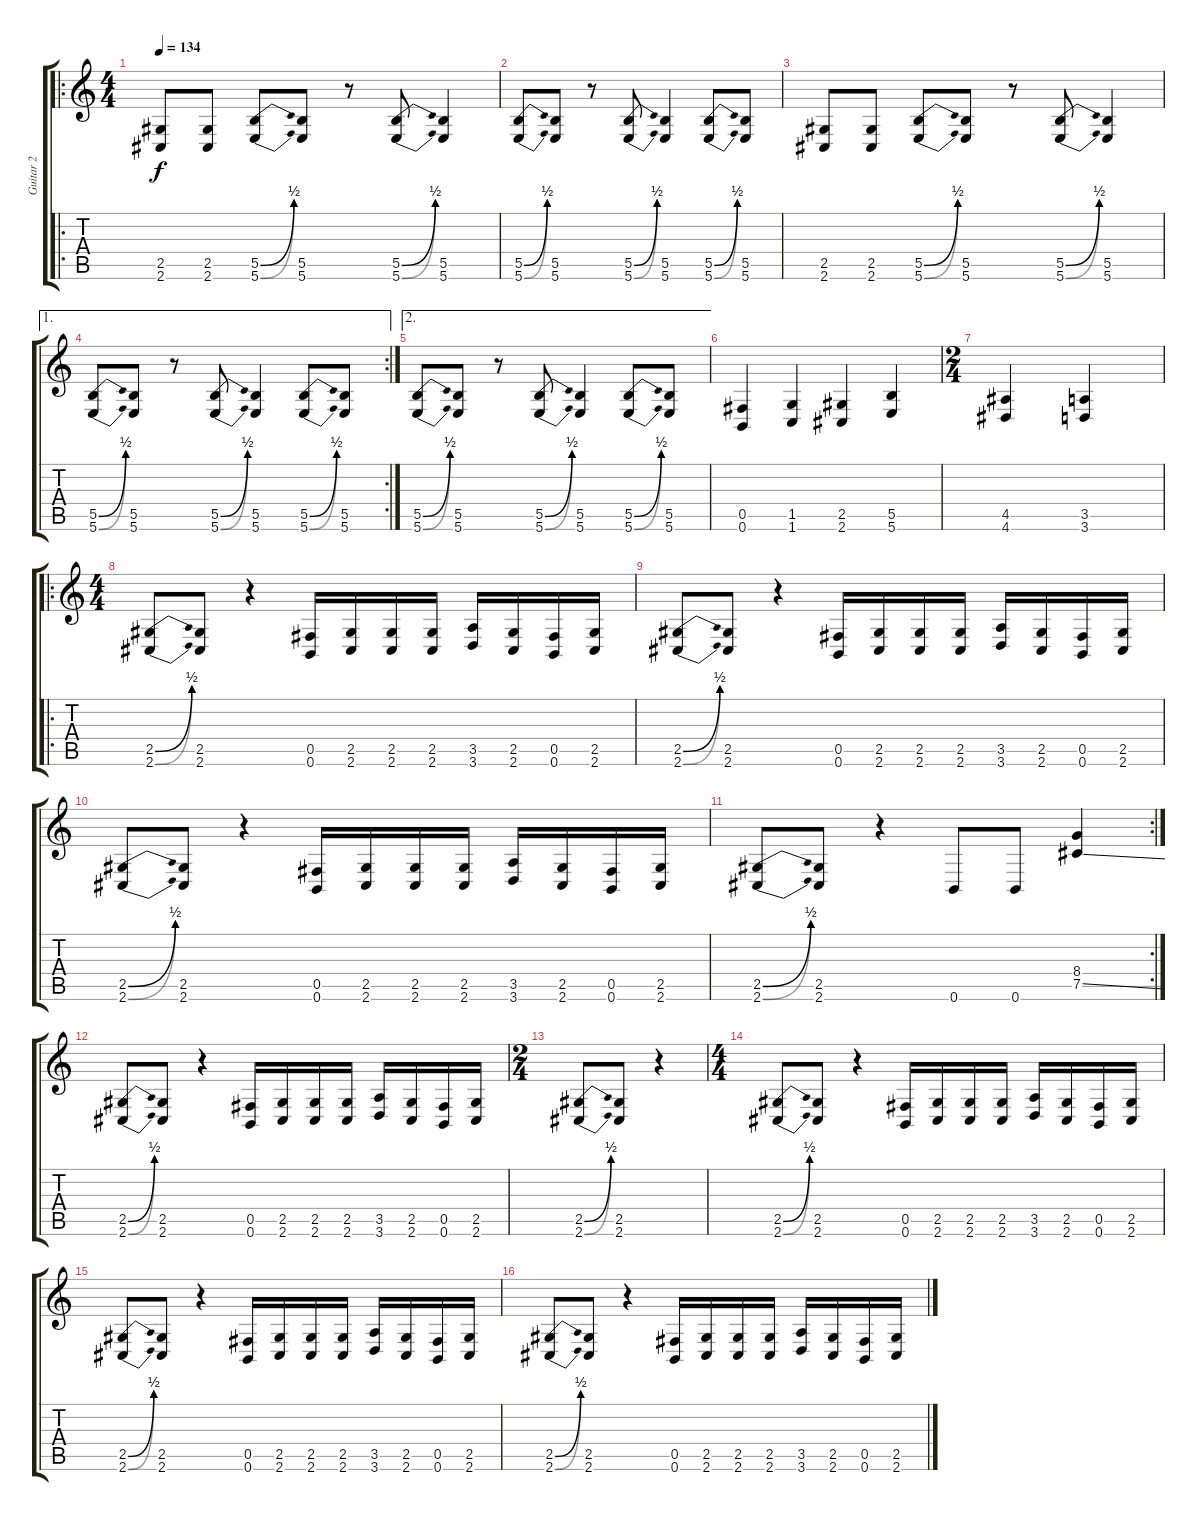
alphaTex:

\track ("Guitar 2" "Guitar 2") {instrument overdrivenguitar}
\staff {score tabs}
\tuning (Db4 Ab3 E3 B2 Gb2 B1) {hide}
\ro
\ts (4 4)
\tempo 134
\clef g2
\ks c
(2.5 2.6).8{dy f} (2.5 2.6).8 (5.5{be (bend 0 0 60 2)} 5.6{be (bend 0 0 60 2)}).8 (5.5 5.6).8 r.8 (5.5{be (bend 0 0 60 2)} 5.6{be (bend 0 0 60 2)}).8 (5.5 5.6).4 |
(5.5{be (bend 0 0 60 2)} 5.6{be (bend 0 0 60 2)}).8 (5.5 5.6).8 r.8 (5.5{be (bend 0 0 60 2)} 5.6{be (bend 0 0 60 2)}).8 (5.5 5.6).4 (5.5{be (bend 0 0 60 2)} 5.6{be (bend 0 0 60 2)}).8 (5.5 5.6).8 |
(2.5 2.6).8 (2.5 2.6).8 (5.5{be (bend 0 0 60 2)} 5.6{be (bend 0 0 60 2)}).8 (5.5 5.6).8 r.8 (5.5{be (bend 0 0 60 2)} 5.6{be (bend 0 0 60 2)}).8 (5.5 5.6).4 |
\ae 1
\rc 2
(5.5{be (bend 0 0 60 2)} 5.6{be (bend 0 0 60 2)}).8 (5.5 5.6).8 r.8 (5.5{be (bend 0 0 60 2)} 5.6{be (bend 0 0 60 2)}).8 (5.5 5.6).4 (5.5{be (bend 0 0 60 2)} 5.6{be (bend 0 0 60 2)}).8 (5.5 5.6).8 |
\ae 2
(5.5{be (bend 0 0 60 2)} 5.6{be (bend 0 0 60 2)}).8 (5.5 5.6).8 r.8 (5.5{be (bend 0 0 60 2)} 5.6{be (bend 0 0 60 2)}).8 (5.5 5.6).4 (5.5{be (bend 0 0 60 2)} 5.6{be (bend 0 0 60 2)}).8 (5.5 5.6).8 |
(0.5 0.6).4 (1.5 1.6).4 (2.5 2.6).4 (5.5 5.6).4 |
\ts (2 4)
(4.5 4.6).4 (3.5 3.6).4 |
\ro
\ts (4 4)
(2.5{be (bend 0 0 60 2)} 2.6{be (bend 0 0 60 2)}).8 (2.5 2.6).8 r.4 (0.5 0.6).16 (2.5 2.6).16 (2.5 2.6).16 (2.5 2.6).16 (3.5 3.6).16 (2.5 2.6).16 (0.5 0.6).16 (2.5 2.6).16 |
(2.5{be (bend 0 0 60 2)} 2.6{be (bend 0 0 60 2)}).8 (2.5 2.6).8 r.4 (0.5 0.6).16 (2.5 2.6).16 (2.5 2.6).16 (2.5 2.6).16 (3.5 3.6).16 (2.5 2.6).16 (0.5 0.6).16 (2.5 2.6).16 |
(2.5{be (bend 0 0 60 2)} 2.6{be (bend 0 0 60 2)}).8 (2.5 2.6).8 r.4 (0.5 0.6).16 (2.5 2.6).16 (2.5 2.6).16 (2.5 2.6).16 (3.5 3.6).16 (2.5 2.6).16 (0.5 0.6).16 (2.5 2.6).16 |
\rc 2
(2.5{be (bend 0 0 60 2)} 2.6{be (bend 0 0 60 2)}).8 (2.5 2.6).8 r.4 0.6.8 0.6.8 (8.4 7.5{ss}).4 |
(2.5{be (bend 0 0 60 2)} 2.6{be (bend 0 0 60 2)}).8 (2.5 2.6).8 r.4 (0.5 0.6).16 (2.5 2.6).16 (2.5 2.6).16 (2.5 2.6).16 (3.5 3.6).16 (2.5 2.6).16 (0.5 0.6).16 (2.5 2.6).16 |
\ts (2 4)
(2.5{be (bend 0 0 60 2)} 2.6{be (bend 0 0 60 2)}).8 (2.5 2.6).8 r.4 |
\ts (4 4)
(2.5{be (bend 0 0 60 2)} 2.6{be (bend 0 0 60 2)}).8 (2.5 2.6).8 r.4 (0.5 0.6).16 (2.5 2.6).16 (2.5 2.6).16 (2.5 2.6).16 (3.5 3.6).16 (2.5 2.6).16 (0.5 0.6).16 (2.5 2.6).16 |
(2.5{be (bend 0 0 60 2)} 2.6{be (bend 0 0 60 2)}).8 (2.5 2.6).8 r.4 (0.5 0.6).16 (2.5 2.6).16 (2.5 2.6).16 (2.5 2.6).16 (3.5 3.6).16 (2.5 2.6).16 (0.5 0.6).16 (2.5 2.6).16 |
(2.5{be (bend 0 0 60 2)} 2.6{be (bend 0 0 60 2)}).8 (2.5 2.6).8 r.4 (0.5 0.6).16 (2.5 2.6).16 (2.5 2.6).16 (2.5 2.6).16 (3.5 3.6).16 (2.5 2.6).16 (0.5 0.6).16 (2.5 2.6).16
